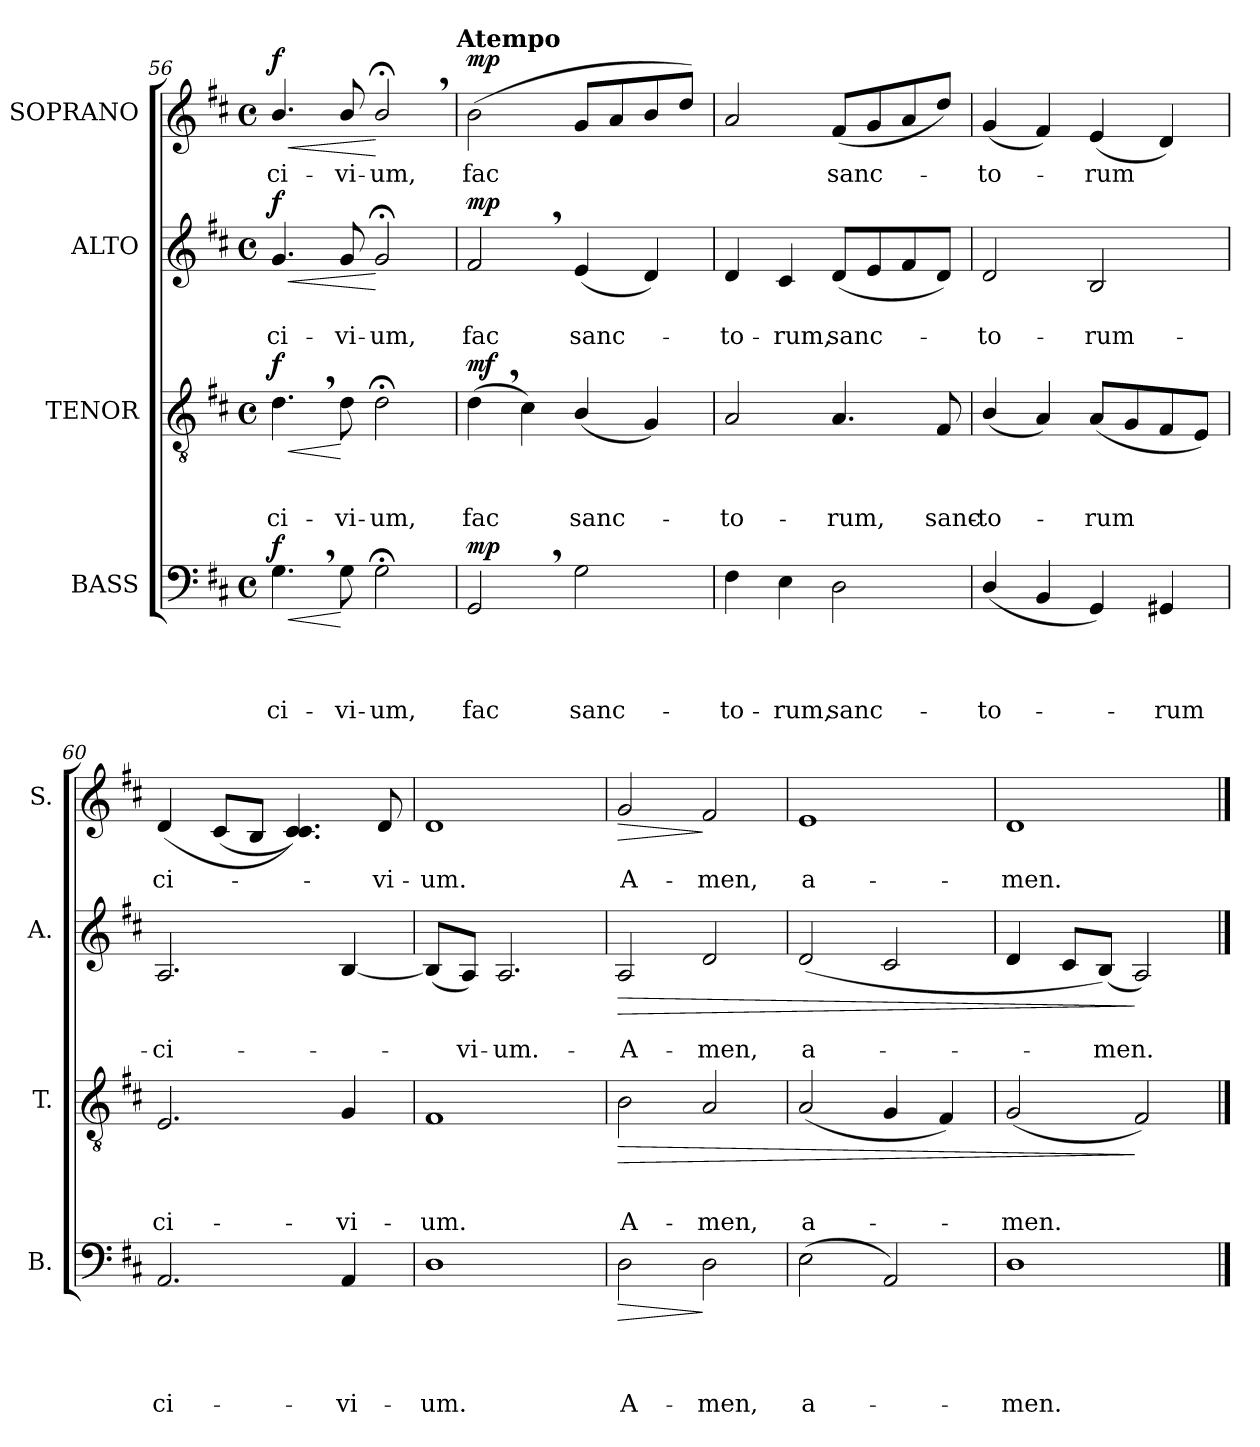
**kern	**text	**text	**text	**text	**dynam	**kern	**text	**text	**text	**dynam	**kern	**text	**text	**dynam	**kern	**text	**dynam
*part4	*part4	*part4	*part4	*part4	*part4	*part3	*part3	*part3	*part3	*part3	*part2	*part2	*part2	*part2	*part1	*part1	*part1
*staff4	*staff4	*staff4	*staff4	*staff4	*staff4	*staff3	*staff3	*staff3	*staff3	*staff3	*staff2	*staff2	*staff2	*staff2	*staff1	*staff1	*staff1
*I"BASS	*	*	*	*	*	*I"TENOR	*	*	*	*	*I"ALTO	*	*	*	*I"SOPRANO	*	*
*I'B.	*	*	*	*	*	*I'T.	*	*	*	*	*I'A.	*	*	*	*I'S.	*	*
*clefF4	*	*	*	*	*	*clefGv2	*	*	*	*	*clefG2	*	*	*	*clefG2	*	*
*k[f#c#]	*	*	*	*	*	*k[f#c#]	*	*	*	*	*k[f#c#]	*	*	*	*k[f#c#]	*	*
*D:	*	*	*	*	*	*D:	*	*	*	*	*D:	*	*	*	*D:	*	*
*M4/4	*	*	*	*	*	*M4/4	*	*	*	*	*M4/4	*	*	*	*M4/4	*	*
*met(c)	*	*	*	*	*	*met(c)	*	*	*	*	*met(c)	*	*	*	*met(c)	*	*
=56	=56	=56	=56	=56	=56	=56	=56	=56	=56	=56	=56	=56	=56	=56	=56	=56	=56
!	!	!	!	!LO:LY:b	!LO:HP:b	!	!	!	!LO:LY:b	!LO:HP:b	!	!	!LO:LY:b	!LO:HP:b	!	!LO:LY:b	!LO:HP:b
!	!	!	!	!	!LO:DY:n=1:a	!	!	!	!	!LO:DY:n=1:a	!	!	!	!LO:DY:n=1:a	!	!	!LO:DY:n=1:a
4.G,>\	.	.	.	ci-	< f	4.d,>\	.	.	ci-	< f	4.g/	.	ci-	< f	4.b/	ci-	< f
!	!	!	!	!LO:LY:b	!	!	!	!	!LO:LY:b	!	!	!	!LO:LY:b	!	!	!LO:LY:b	!
8G\	.	.	.	-vi-	[	8d\	.	.	-vi-	[	8g/	.	-vi-	.	8b/	-vi-	.
!	!	!	!	!LO:LY:b	!	!	!	!	!LO:LY:b	!	!	!	!LO:LY:b	!	!	!LO:LY:b	!
2G;<\	.	.	.	-um,	.	2d;<\	.	.	-um,	.	2g;</	.	-um,	[	2b;<,>/	-um,	[
!	!	!	!	!	!	!	!	!	!	!	!	!	!	!	!LO:TX:a:B:t=Atempo	!	!
=57	=57	=57	=57	=57	=57	=57	=57	=57	=57	=57	=57	=57	=57	=57	=57	=57	=57
!	!	!	!	!LO:LY:b	!LO:DY:a	!	!	!	!LO:LY:b	!LO:DY:a	!	!	!LO:LY:b	!LO:DY:a	!	!LO:LY:b	!LO:DY:a
2GG,>/	.	.	.	fac	mp	(>4d,>\	.	.	fac	mf	2f#,>/	.	fac	mp	(>2b\	fac	mp
.	.	.	.	.	.	4c#\)	.	.	.	.	.	.	.	.	.	.	.
!	!	!	!	!LO:LY:b	!	!	!	!	!LO:LY:b	!	!	!	!LO:LY:b	!	!	!	!
2G\	.	.	.	sanc-	.	(<4B/	.	.	sanc-	.	(<4e/	.	sanc-	.	8g/L	.	.
.	.	.	.	.	.	.	.	.	.	.	.	.	.	.	8a/	.	.
.	.	.	.	.	.	4G/)	.	.	.	.	4d/)	.	.	.	8b/	.	.
.	.	.	.	.	.	.	.	.	.	.	.	.	.	.	8dd/J)	.	.
!!LO:PB:g=z
=58	=58	=58	=58	=58	=58	=58	=58	=58	=58	=58	=58	=58	=58	=58	=58	=58	=58
!	!	!	!	!LO:LY:b	!	!	!	!	!LO:LY:b	!	!	!	!LO:LY:b	!	!	!	!
4F#\	.	.	.	-to-	.	2A/	.	.	-to-	.	4d/	.	-to-	.	2a/	.	.
!	!	!	!	!LO:LY:b	!	!	!	!	!	!	!	!	!LO:LY:b	!	!	!	!
4E\	.	.	.	-rum,	.	.	.	.	.	.	4c#/	.	-rum,	.	.	.	.
!	!	!	!	!LO:LY:b	!	!	!	!	!LO:LY:b	!	!	!	!LO:LY:b	!	!	!LO:LY:b	!
2D\	.	.	.	sanc-	.	4.A/	.	.	-rum,	.	(>8d/L	.	sanc-	.	(>8f#/L	sanc-	.
.	.	.	.	.	.	.	.	.	.	.	8e/	.	.	.	8g/	.	.
.	.	.	.	.	.	.	.	.	.	.	8f#/	.	.	.	8a/	.	.
!	!	!	!	!	!	!	!	!	!LO:LY:b	!	!	!	!	!	!	!	!
.	.	.	.	.	.	8F#/	.	.	sanc-	.	8d/J)	.	.	.	8dd/J)	.	.
=59	=59	=59	=59	=59	=59	=59	=59	=59	=59	=59	=59	=59	=59	=59	=59	=59	=59
!	!	!	!	!LO:LY:b	!	!	!	!	!LO:LY:b	!	!	!	!LO:LY:b	!	!	!LO:LY:b	!
(<4D/	.	.	.	-to-	.	(<4B/	.	.	-to-	.	2d/	.	-to-	.	(<4g/	-to-	.
4BB/	.	.	.	.	.	4A/)	.	.	.	.	.	.	.	.	4f#/)	.	.
!	!	!	!	!	!	!	!	!	!LO:LY:b	!	!	!	!LO:LY:b	!	!	!LO:LY:b	!
4GG/)	.	.	.	.	.	(>8A/L	.	.	-rum	.	2B/	.	-rum-	.	(<4e/	-rum	.
.	.	.	.	.	.	8G/	.	.	.	.	.	.	.	.	.	.	.
!	!	!	!	!LO:LY:b	!	!	!	!	!	!	!	!	!	!	!	!	!
4GG#X/	.	.	.	-rum	.	8F#/	.	.	.	.	.	.	.	.	4d/)	.	.
.	.	.	.	.	.	8E/J)	.	.	.	.	.	.	.	.	.	.	.
=60	=60	=60	=60	=60	=60	=60	=60	=60	=60	=60	=60	=60	=60	=60	=60	=60	=60
!	!	!	!	!LO:LY:b	!	!	!	!	!LO:LY:b	!	!	!	!LO:LY:b	!	!	!LO:LY:b	!
2.AA/	.	.	.	ci-	.	2.E/	.	.	ci-	.	2.A/	.	-ci-	.	(>4d/	ci-	.
.	.	.	.	.	.	.	.	.	.	.	.	.	.	.	(>8c#/L	.	.
.	.	.	.	.	.	.	.	.	.	.	.	.	.	.	8B/J	.	.
.	.	.	.	.	.	.	.	.	.	.	.	.	.	.	4.c#/ 4.c#/))	.	.
!	!	!	!	!LO:LY:b	!	!	!	!	!LO:LY:b	!	!	!	!	!	!	!	!
4AA/	.	.	.	-vi-	.	4G/	.	.	-vi-	.	[<4B/	.	.	.	.	.	.
!	!	!	!	!	!	!	!	!	!	!	!	!	!	!	!	!LO:LY:b	!
.	.	.	.	.	.	.	.	.	.	.	.	.	.	.	8d/	-vi-	.
=61	=61	=61	=61	=61	=61	=61	=61	=61	=61	=61	=61	=61	=61	=61	=61	=61	=61
!	!	!	!	!LO:LY:b	!	!	!	!	!LO:LY:b	!	!	!	!	!	!	!LO:LY:b	!
1D	.	.	.	-um.	.	1F#	.	.	-um.	.	(>8B/L]	.	.	.	1d	-um.	.
!	!	!	!	!	!	!	!	!	!	!	!	!	!LO:LY:b	!	!	!	!
.	.	.	.	.	.	.	.	.	.	.	8A/J)	.	-vi-	.	.	.	.
!	!	!	!	!	!	!	!	!	!	!	!	!	!LO:LY:b	!	!	!	!
.	.	.	.	.	.	.	.	.	.	.	2.A/	.	-um.-	.	.	.	.
=62	=62	=62	=62	=62	=62	=62	=62	=62	=62	=62	=62	=62	=62	=62	=62	=62	=62
!	!	!	!	!LO:LY:b	!LO:HP:b	!	!	!	!LO:LY:b	!LO:HP:b	!	!	!LO:LY:b	!LO:HP:b	!	!LO:LY:b	!LO:HP:b
2D\	.	.	.	A-	>	2B\	.	.	A-	>	2A/	.	-A-	>	2g/	A-	>
!	!	!	!	!LO:LY:b	!	!	!	!	!LO:LY:b	!	!	!	!LO:LY:b	!	!	!LO:LY:b	!
2D\	.	.	.	-men,	]	2A/	.	.	-men,	.	2d/	.	-men,	.	2f#/	-men,	]
=63	=63	=63	=63	=63	=63	=63	=63	=63	=63	=63	=63	=63	=63	=63	=63	=63	=63
!	!	!	!	!LO:LY:b	!	!	!	!	!LO:LY:b	!	!	!	!LO:LY:b	!	!	!LO:LY:b	!
(>2E\	.	.	.	a-	.	(<2A/	.	.	a-	.	(>2d/	.	a-	.	1e	a-	.
2AA/)	.	.	.	.	.	4G/	.	.	.	.	2c#/	.	.	.	.	.	.
.	.	.	.	.	.	4F#/)	.	.	.	.	.	.	.	.	.	.	.
=64	=64	=64	=64	=64	=64	=64	=64	=64	=64	=64	=64	=64	=64	=64	=64	=64	=64
!	!	!	!	!LO:LY:b	!	!	!	!	!LO:LY:b	!	!	!	!	!	!	!LO:LY:b	!
1D	.	.	.	-men.	.	(<2G/	.	.	-men.	.	4d/	.	.	.	1d	-men.	.
.	.	.	.	.	.	.	.	.	.	.	8c#/L	.	.	.	.	.	.
!	!	!	!	!	!	!	!	!	!	!	!	!	!LO:LY:b	!	!	!	!
.	.	.	.	.	.	.	.	.	.	.	(>8B/J)	.	-men.	.	.	.	.
.	.	.	.	.	.	2F#/)	.	.	.	]	2A/)	.	.	]	.	.	.
==	==	==	==	==	==	==	==	==	==	==	==	==	==	==	==	==	==
*-	*-	*-	*-	*-	*-	*-	*-	*-	*-	*-	*-	*-	*-	*-	*-	*-	*-
